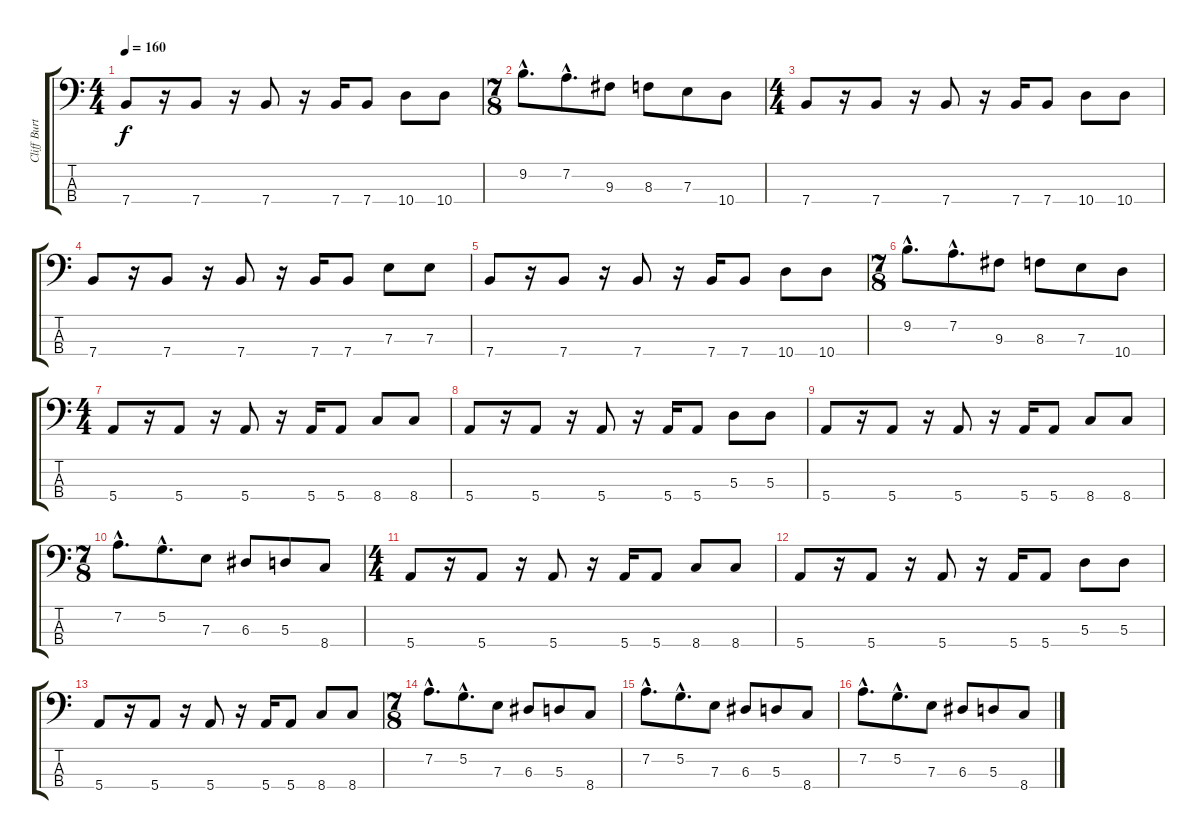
\track ("Cliff Burton (Bass)" "Cliff Burt") {instrument electricbasspick}
\staff {score tabs}
\tuning (G2 D2 A1 E1) {hide}
\ts (4 4)
\tempo 160
\clef f4
\ks c
7.4.8{dy f} r.16 7.4.8 r.16 7.4.8 r.16 7.4.16 7.4.8 10.4.8 10.4.8 |
\ts (7 8)
9.2{hac}.8{d} 7.2{hac}.8{d} 9.3.8 8.3.8 7.3.8 10.4.8 |
\ts (4 4)
7.4.8 r.16 7.4.8 r.16 7.4.8 r.16 7.4.16 7.4.8 10.4.8 10.4.8 |
7.4.8 r.16 7.4.8 r.16 7.4.8 r.16 7.4.16 7.4.8 7.3.8 7.3.8 |
7.4.8 r.16 7.4.8 r.16 7.4.8 r.16 7.4.16 7.4.8 10.4.8 10.4.8 |
\ts (7 8)
9.2{hac}.8{d} 7.2{hac}.8{d} 9.3.8 8.3.8 7.3.8 10.4.8 |
\ts (4 4)
5.4.8 r.16 5.4.8 r.16 5.4.8 r.16 5.4.16 5.4.8 8.4.8 8.4.8 |
5.4.8 r.16 5.4.8 r.16 5.4.8 r.16 5.4.16 5.4.8 5.3.8 5.3.8 |
5.4.8 r.16 5.4.8 r.16 5.4.8 r.16 5.4.16 5.4.8 8.4.8 8.4.8 |
\ts (7 8)
7.2{hac}.8{d} 5.2{hac}.8{d} 7.3.8 6.3.8 5.3.8 8.4.8 |
\ts (4 4)
5.4.8 r.16 5.4.8 r.16 5.4.8 r.16 5.4.16 5.4.8 8.4.8 8.4.8 |
5.4.8 r.16 5.4.8 r.16 5.4.8 r.16 5.4.16 5.4.8 5.3.8 5.3.8 |
5.4.8 r.16 5.4.8 r.16 5.4.8 r.16 5.4.16 5.4.8 8.4.8 8.4.8 |
\ts (7 8)
7.2{hac}.8{d} 5.2{hac}.8{d} 7.3.8 6.3.8 5.3.8 8.4.8 |
7.2{hac}.8{d} 5.2{hac}.8{d} 7.3.8 6.3.8 5.3.8 8.4.8 |
7.2{hac}.8{d} 5.2{hac}.8{d} 7.3.8 6.3.8 5.3.8 8.4.8
